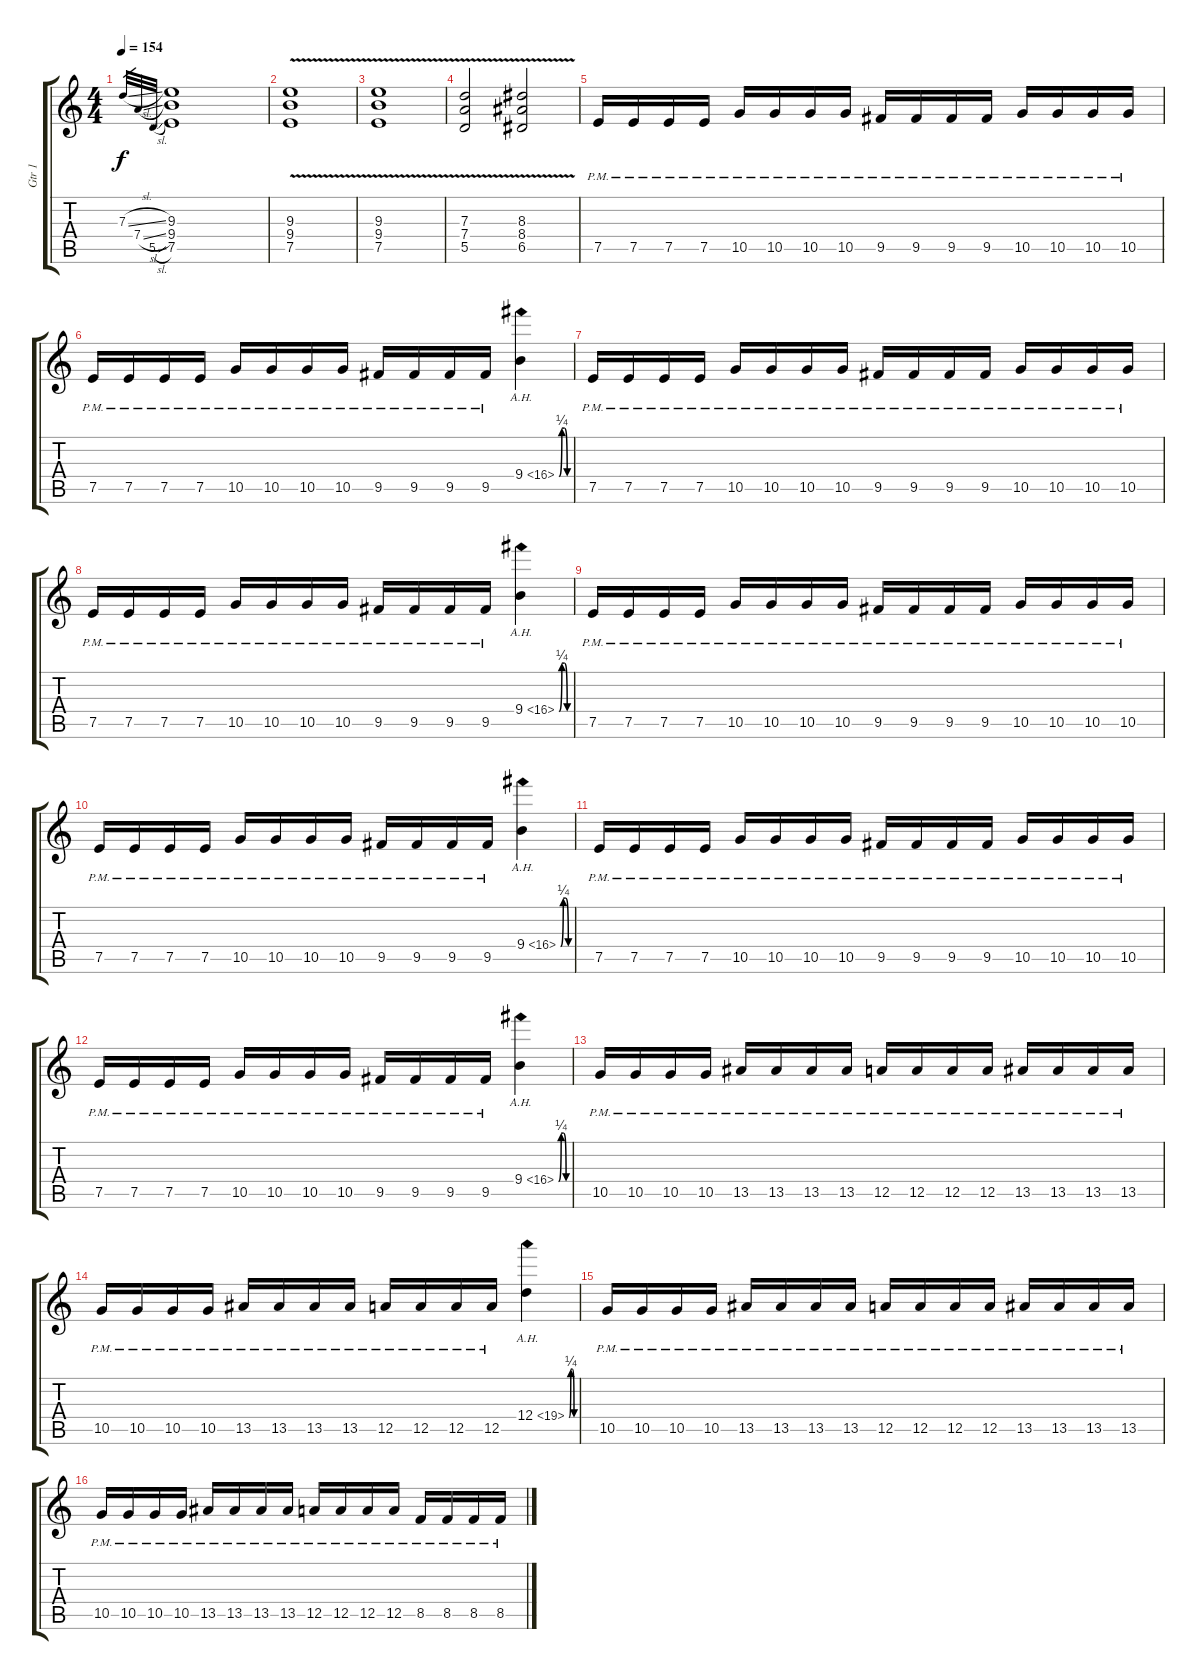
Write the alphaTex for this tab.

\track ("Gtr 1" "Gtr 1") {instrument overdrivenguitar}
\staff {score tabs}
\tuning (E4 B3 G3 D3 A2 E2) {hide}
\ts (4 4)
\tempo 154
\clef g2
\ks c
7.3{sl}.32{gr dy f instrument overdrivenguitar} 7.4{sl}.32{gr} 5.5{sl}.32{gr} (9.3 9.4 7.5).1 |
(9.3{v} 9.4{v} 7.5{v}).1 |
(9.3{v} 9.4{v} 7.5{v}).1 |
(7.3{v} 7.4{v} 5.5{v}).2 (8.3{v} 8.4{v} 6.5{v}).2 |
7.5{pm}.16 7.5{pm}.16 7.5{pm}.16 7.5{pm}.16 10.5{pm}.16 10.5{pm}.16 10.5{pm}.16 10.5{pm}.16 9.5{pm}.16 9.5{pm}.16 9.5{pm}.16 9.5{pm}.16 10.5{pm}.16 10.5{pm}.16 10.5{pm}.16 10.5{pm}.16 |
7.5{pm}.16 7.5{pm}.16 7.5{pm}.16 7.5{pm}.16 10.5{pm}.16 10.5{pm}.16 10.5{pm}.16 10.5{pm}.16 9.5{pm}.16 9.5{pm}.16 9.5{pm}.16 9.5{pm}.16 9.4{be (custom 0 0 15 1 30 1 45 0 60 0) ah 7}.4 |
7.5{pm}.16 7.5{pm}.16 7.5{pm}.16 7.5{pm}.16 10.5{pm}.16 10.5{pm}.16 10.5{pm}.16 10.5{pm}.16 9.5{pm}.16 9.5{pm}.16 9.5{pm}.16 9.5{pm}.16 10.5{pm}.16 10.5{pm}.16 10.5{pm}.16 10.5{pm}.16 |
7.5{pm}.16 7.5{pm}.16 7.5{pm}.16 7.5{pm}.16 10.5{pm}.16 10.5{pm}.16 10.5{pm}.16 10.5{pm}.16 9.5{pm}.16 9.5{pm}.16 9.5{pm}.16 9.5{pm}.16 9.4{be (custom 0 0 15 1 30 1 45 0 60 0) ah 7}.4 |
7.5{pm}.16 7.5{pm}.16 7.5{pm}.16 7.5{pm}.16 10.5{pm}.16 10.5{pm}.16 10.5{pm}.16 10.5{pm}.16 9.5{pm}.16 9.5{pm}.16 9.5{pm}.16 9.5{pm}.16 10.5{pm}.16 10.5{pm}.16 10.5{pm}.16 10.5{pm}.16 |
7.5{pm}.16 7.5{pm}.16 7.5{pm}.16 7.5{pm}.16 10.5{pm}.16 10.5{pm}.16 10.5{pm}.16 10.5{pm}.16 9.5{pm}.16 9.5{pm}.16 9.5{pm}.16 9.5{pm}.16 9.4{be (custom 0 0 15 1 30 1 45 0 60 0) ah 7}.4 |
7.5{pm}.16 7.5{pm}.16 7.5{pm}.16 7.5{pm}.16 10.5{pm}.16 10.5{pm}.16 10.5{pm}.16 10.5{pm}.16 9.5{pm}.16 9.5{pm}.16 9.5{pm}.16 9.5{pm}.16 10.5{pm}.16 10.5{pm}.16 10.5{pm}.16 10.5{pm}.16 |
7.5{pm}.16 7.5{pm}.16 7.5{pm}.16 7.5{pm}.16 10.5{pm}.16 10.5{pm}.16 10.5{pm}.16 10.5{pm}.16 9.5{pm}.16 9.5{pm}.16 9.5{pm}.16 9.5{pm}.16 9.4{be (custom 0 0 15 1 30 1 45 0 60 0) ah 7}.4 |
10.5{pm}.16 10.5{pm}.16 10.5{pm}.16 10.5{pm}.16 13.5{pm}.16 13.5{pm}.16 13.5{pm}.16 13.5{pm}.16 12.5{pm}.16 12.5{pm}.16 12.5{pm}.16 12.5{pm}.16 13.5{pm}.16 13.5{pm}.16 13.5{pm}.16 13.5{pm}.16 |
10.5{pm}.16 10.5{pm}.16 10.5{pm}.16 10.5{pm}.16 13.5{pm}.16 13.5{pm}.16 13.5{pm}.16 13.5{pm}.16 12.5{pm}.16 12.5{pm}.16 12.5{pm}.16 12.5{pm}.16 12.4{be (custom 0 0 15 1 30 1 45 0 60 0) ah 7}.4 |
10.5{pm}.16 10.5{pm}.16 10.5{pm}.16 10.5{pm}.16 13.5{pm}.16 13.5{pm}.16 13.5{pm}.16 13.5{pm}.16 12.5{pm}.16 12.5{pm}.16 12.5{pm}.16 12.5{pm}.16 13.5{pm}.16 13.5{pm}.16 13.5{pm}.16 13.5{pm}.16 |
10.5{pm}.16 10.5{pm}.16 10.5{pm}.16 10.5{pm}.16 13.5{pm}.16 13.5{pm}.16 13.5{pm}.16 13.5{pm}.16 12.5{pm}.16 12.5{pm}.16 12.5{pm}.16 12.5{pm}.16 8.5{pm}.16 8.5{pm}.16 8.5{pm}.16 8.5{pm}.16
